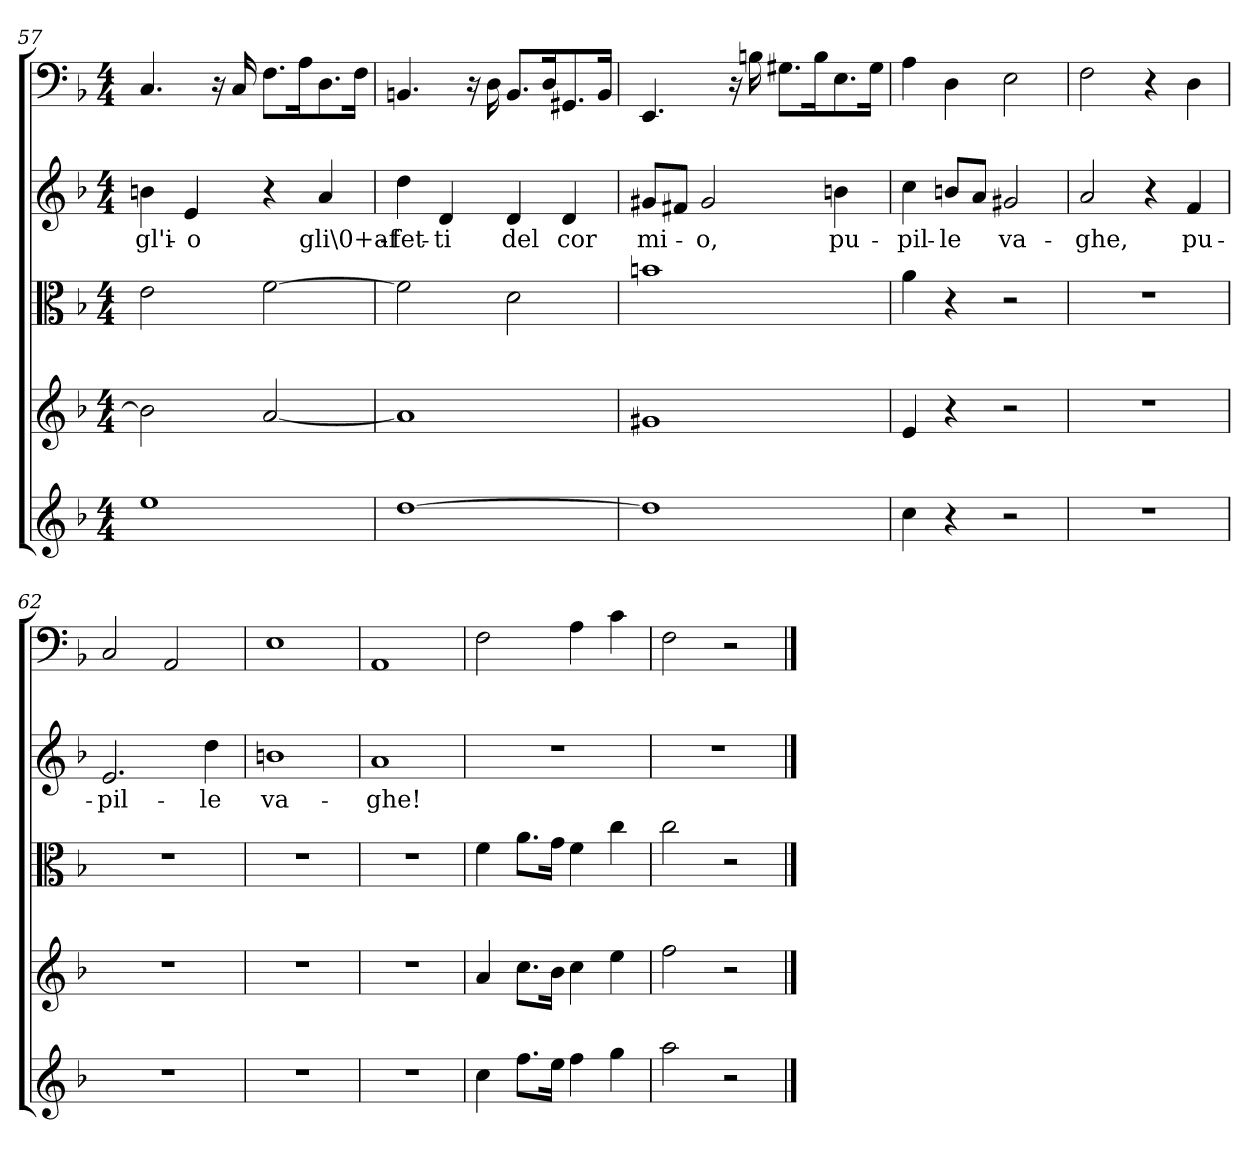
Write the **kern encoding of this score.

**kern	**kern	**kern	**kern	**text	**kern
*part5	*part4	*part3	*part2	*part2	*part1
*staff5	*staff4	*staff3	*staff2	*staff2	*staff1
*clefG2	*clefG2	*clefC3	*clefG2	*	*clefF4
*k[b-]	*k[b-]	*k[b-]	*k[b-]	*	*k[b-]
*F:	*F:	*F:	*F:	*	*F:
*M4/4	*M4/4	*M4/4	*M4/4	*	*M4/4
=57	=57	=57	=57	=57	=57
1ee\	2b\]	2e\	4bn\	-gl'i-	4.C/
.	.	.	4e/	-o	.
.	.	.	.	.	16r
.	.	.	.	.	16C/
.	[2a/	[2f\	4r	.	8.F\L
.	.	.	.	.	16A\K
.	.	.	4a/	gli\0+af-	8.D\
.	.	.	.	.	16F\Jk
=58	=58	=58	=58	=58	=58
[1dd\	1a/]	2f\]	4dd\	-fet-	4.BBn/
.	.	.	4d/	-ti	.
.	.	.	.	.	16r
.	.	.	.	.	16D\
.	.	2d\	4d/	del	8.BB/L
.	.	.	.	.	16D/K
.	.	.	4d/	cor	8.GG#X/
.	.	.	.	.	16BB/Jk
=59	=59	=59	=59	=59	=59
1dd\]	1g#X/	1bn\	8g#X/L	mi-	4.EE/
.	.	.	8f#X/J	.	.
.	.	.	2g#/	-o,	.
.	.	.	.	.	16r
.	.	.	.	.	16Bn\
.	.	.	.	.	8.G#X\L
.	.	.	.	.	16B\K
.	.	.	4bn\	pu-	8.E\
.	.	.	.	.	16G#\Jk
=60	=60	=60	=60	=60	=60
4cc\	4e/	4a\	4cc\	-pil-	4A\
4r	4r	4r	8bn/L	-le	4D\
.	.	.	8a/J	.	.
2r	2r	2r	2g#X/	va-	2E\
=61	=61	=61	=61	=61	=61
1r	1r	1r	2a/	-ghe,	2F\
.	.	.	4r	.	4r
.	.	.	4f/	pu-	4D\
=62	=62	=62	=62	=62	=62
1r	1r	1r	2.e/	-pil-	2C/
.	.	.	.	.	2AA/
.	.	.	4dd\	-le	.
=63	=63	=63	=63	=63	=63
1r	1r	1r	1bn\	va-	1E\
=64	=64	=64	=64	=64	=64
1r	1r	1r	1a/	-ghe!	1AA/
=65	=65	=65	=65	=65	=65
4cc\	4a/	4f\	1r	.	2F\
8.ff\L	8.cc\L	8.a\L	.	.	.
16ee\Jk	16b-\Jk	16g\Jk	.	.	.
4ff\	4cc\	4f\	.	.	4A\
4gg\	4ee\	4cc\	.	.	4c\
=66	=66	=66	=66	=66	=66
2aa\	2ff\	2cc\	1r	.	2F\
2r	2r	2r	.	.	2r
==	==	==	==	==	==
*-	*-	*-	*-	*-	*-
